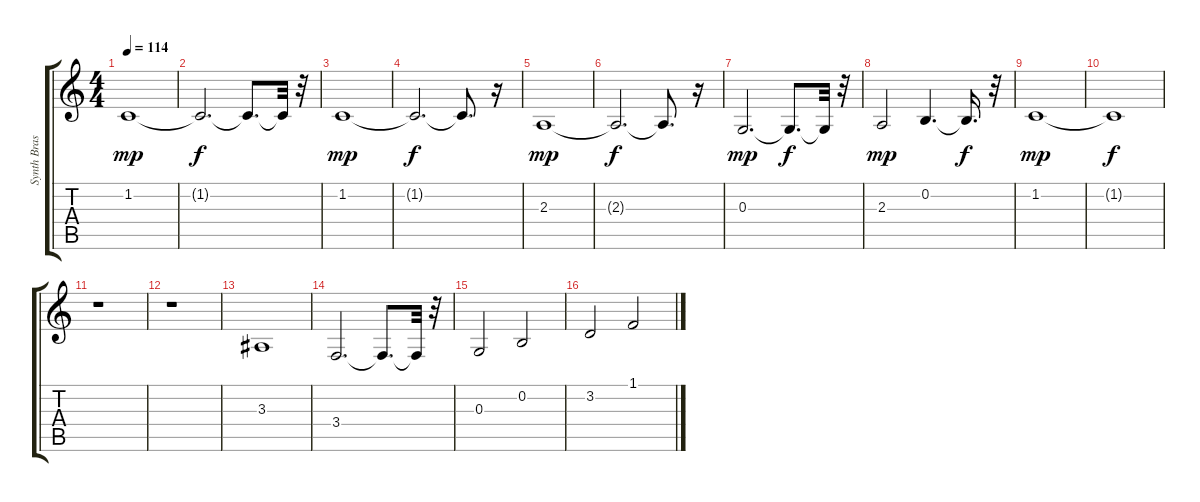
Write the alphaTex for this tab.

\track ("Synth Brass 2" "Synth Bras") {instrument synthbrass2}
\staff {score tabs}
\tuning (E4 B3 G3 D3 A2 E2) {hide}
\ts (4 4)
\tempo 114
\clef g2
\ks c
1.2.1{dy mp} |
1.2{t}.2{d dy f} 1.2{t}.8{d} 1.2{t}.32 r.32 |
1.2.1{dy mp} |
1.2{t}.2{d dy f} 1.2{t}.8{d} r.16 |
2.3.1{dy mp} |
2.3{t}.2{d dy f} 2.3{t}.8{d} r.16 |
0.3.2{d dy mp} 0.3{t}.8{d dy f} 0.3{t}.32 r.32 |
2.3.2{dy mp} 0.2.4{d} 0.2{t}.16{d dy f} r.32 |
1.2.1{dy mp} |
1.2{t}.1{dy f} |
r.1 |
r.1 |
3.3.1 |
3.4.2{d} 3.4{t}.8{d} 3.4{t}.32 r.32 |
0.3.2 0.2.2 |
3.2.2 1.1.2
